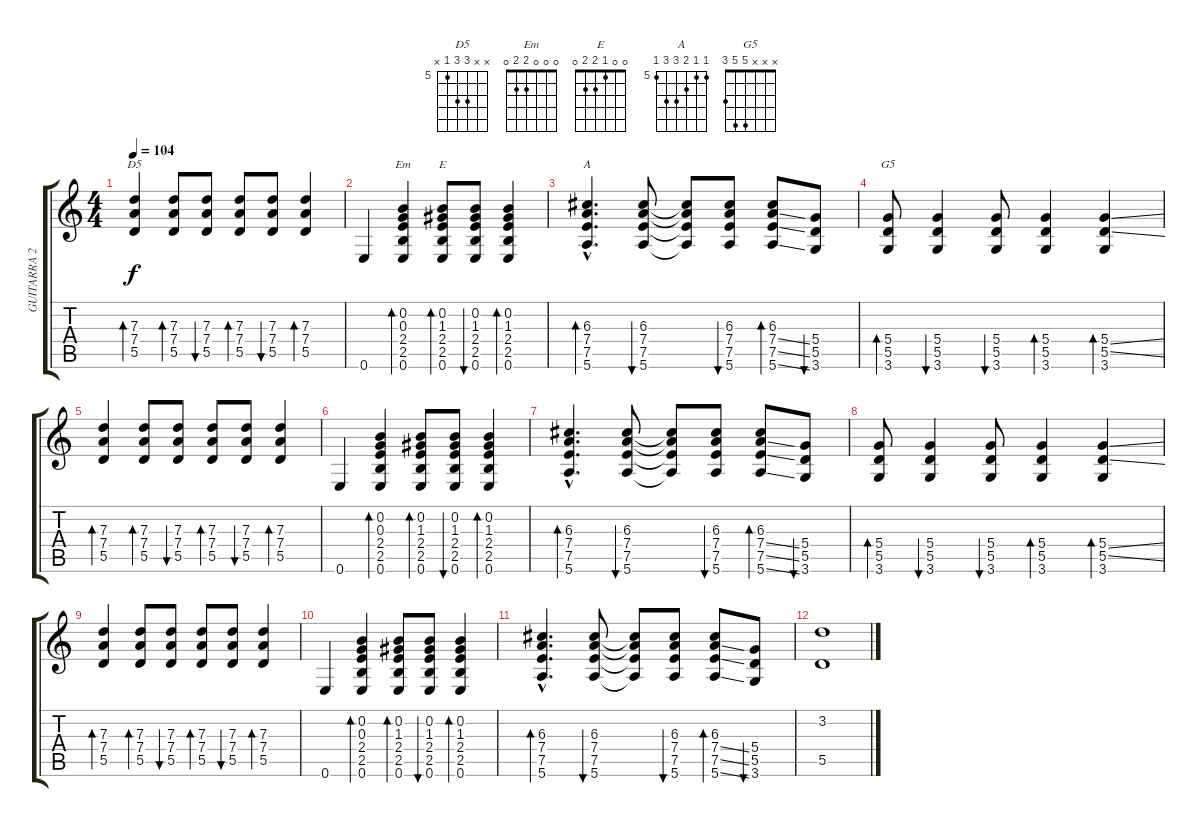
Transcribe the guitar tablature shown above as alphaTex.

\track ("GUITARRA 2" "GUITARRA 2") {instrument electricguitarclean}
\staff {score tabs}
\tuning (E4 B3 G3 D3 A2 E2) {hide}
\chord ("D5" x x 7 7 5 x) {firstfret 5}
\chord ("Em" 0 0 0 2 2 0)
\chord ("E" 0 0 1 2 2 0)
\chord ("A" 5 5 6 7 7 5) {firstfret 5}
\chord ("G5" x x x 5 5 3)
\ts (4 4)
\tempo 104
\clef g2
\ks c
(7.3 7.4 5.5).4{bd 60 ch "D5" dy f} (7.3 7.4 5.5).8{bd 60} (7.3 7.4 5.5).8{bu 60} (7.3 7.4 5.5).8{bd 60} (7.3 7.4 5.5).8{bu 60} (7.3 7.4 5.5).4{bd 60} |
0.6.4 (0.2 0.3 2.4 2.5 0.6).4{bd 120 ch "Em"} (0.2 1.3 2.4 2.5 0.6).8{bd 120 ch "E"} (0.2 1.3 2.4 2.5 0.6).8{bu 120} (0.2 1.3 2.4 2.5 0.6).4{bd 120} |
(6.3{hac} 7.4{hac} 7.5{hac} 5.6{hac}).4{d bd 120 ch "A"} (6.3 7.4 7.5 5.6).8{bu 120} (6.3{t} 7.4{t} 7.5{t} 5.6{t}).8 (6.3 7.4 7.5 5.6).8{bu 120} (6.3 7.4{ss} 7.5{ss} 5.6{ss}).8{bd 120} (5.4 5.5 3.6).8{bu 120} |
(5.4 5.5 3.6).8{bd 60 ch "G5"} (5.4 5.5 3.6).4{bu 60} (5.4 5.5 3.6).8{bu 60} (5.4 5.5 3.6).4{bd 60} (5.4{ss} 5.5{ss} 3.6).4{bd 60} |
(7.3 7.4 5.5).4{bd 60} (7.3 7.4 5.5).8{bd 60} (7.3 7.4 5.5).8{bu 60} (7.3 7.4 5.5).8{bd 60} (7.3 7.4 5.5).8{bu 60} (7.3 7.4 5.5).4{bd 60} |
0.6.4 (0.2 0.3 2.4 2.5 0.6).4{bd 120} (0.2 1.3 2.4 2.5 0.6).8{bd 120} (0.2 1.3 2.4 2.5 0.6).8{bu 120} (0.2 1.3 2.4 2.5 0.6).4{bd 120} |
(6.3{hac} 7.4{hac} 7.5{hac} 5.6{hac}).4{d bd 120} (6.3 7.4 7.5 5.6).8{bu 120} (6.3{t} 7.4{t} 7.5{t} 5.6{t}).8 (6.3 7.4 7.5 5.6).8{bu 120} (6.3 7.4{ss} 7.5{ss} 5.6{ss}).8{bd 120} (5.4 5.5 3.6).8{bu 120} |
(5.4 5.5 3.6).8{bd 60} (5.4 5.5 3.6).4{bu 60} (5.4 5.5 3.6).8{bu 60} (5.4 5.5 3.6).4{bd 60} (5.4{ss} 5.5{ss} 3.6).4{bd 60} |
(7.3 7.4 5.5).4{bd 60} (7.3 7.4 5.5).8{bd 60} (7.3 7.4 5.5).8{bu 60} (7.3 7.4 5.5).8{bd 60} (7.3 7.4 5.5).8{bu 60} (7.3 7.4 5.5).4{bd 60} |
0.6.4 (0.2 0.3 2.4 2.5 0.6).4{bd 120} (0.2 1.3 2.4 2.5 0.6).8{bd 120} (0.2 1.3 2.4 2.5 0.6).8{bu 120} (0.2 1.3 2.4 2.5 0.6).4{bd 120} |
(6.3{hac} 7.4{hac} 7.5{hac} 5.6{hac}).4{d bd 120} (6.3 7.4 7.5 5.6).8{bu 120} (6.3{t} 7.4{t} 7.5{t} 5.6{t}).8 (6.3 7.4 7.5 5.6).8{bu 120} (6.3 7.4{ss} 7.5{ss} 5.6{ss}).8{bd 120} (5.4 5.5 3.6).8{bu 120} |
(3.2 5.5).1
